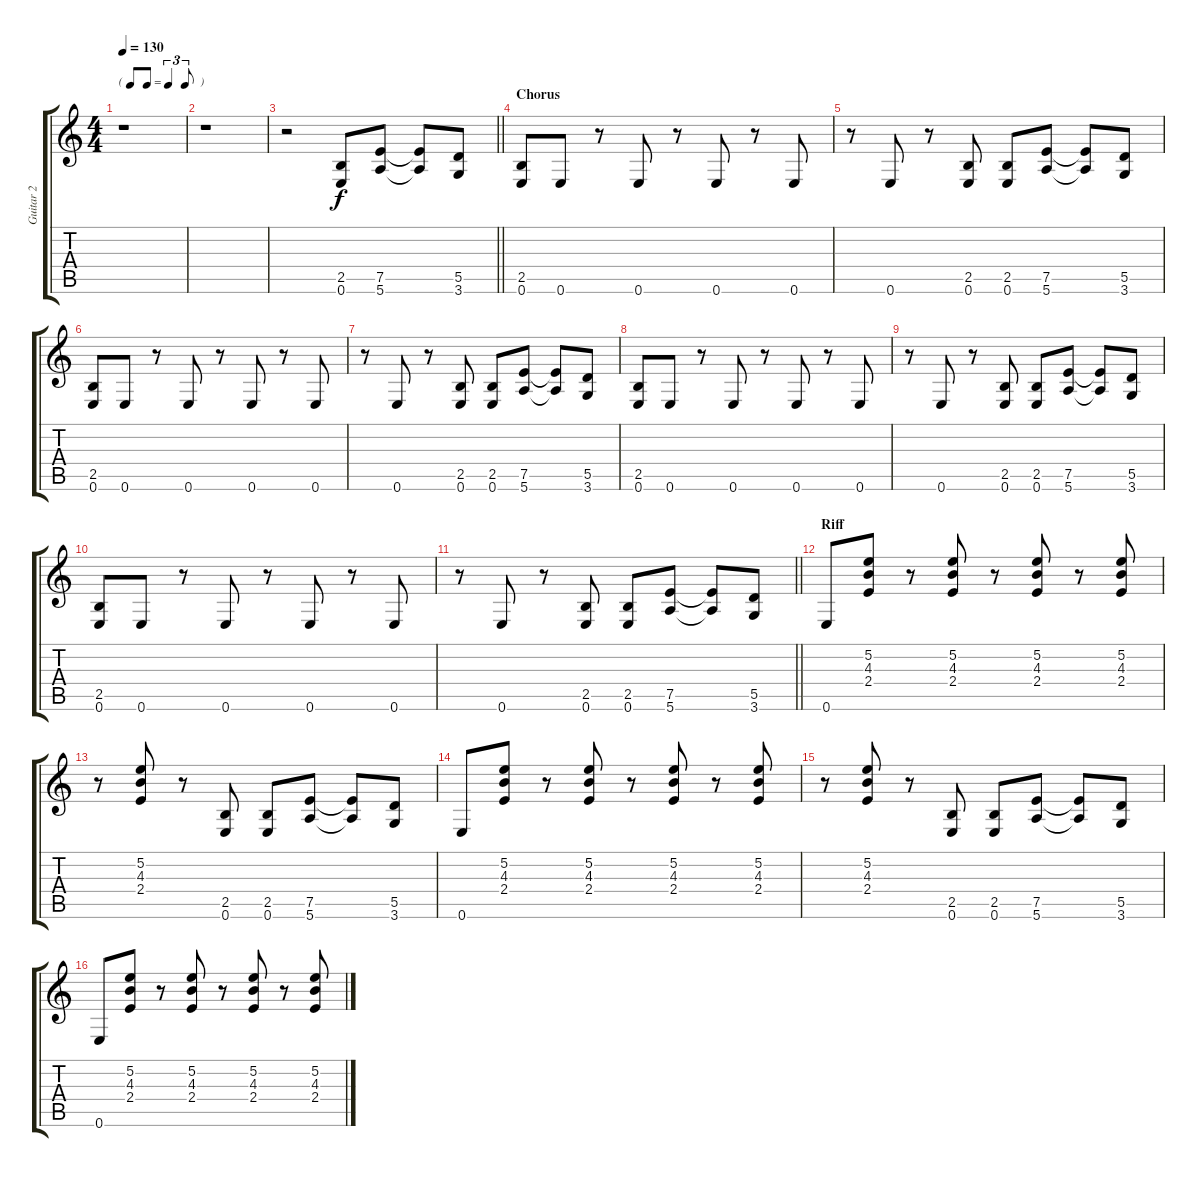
\track ("Guitar 2" "Guitar 2") {instrument distortionguitar}
\staff {score tabs}
\tuning (E4 B3 G3 D3 A2 E2) {hide}
\ts (4 4)
\tf triplet8th
\tempo 130
\clef g2
\ks c
r.1{dy f} |
r.1 |
\barLineRight lightlight
r.2 (2.5 0.6).8 (7.5 5.6).8 (7.5{t} 5.6{t}).8 (5.5 3.6).8 |
\section ("" "Chorus")
(2.5 0.6).8 0.6.8 r.8 0.6.8 r.8 0.6.8 r.8 0.6.8 |
r.8 0.6.8 r.8 (2.5 0.6).8 (2.5 0.6).8 (7.5 5.6).8 (7.5{t} 5.6{t}).8 (5.5 3.6).8 |
(2.5 0.6).8 0.6.8 r.8 0.6.8 r.8 0.6.8 r.8 0.6.8 |
r.8 0.6.8 r.8 (2.5 0.6).8 (2.5 0.6).8 (7.5 5.6).8 (7.5{t} 5.6{t}).8 (5.5 3.6).8 |
(2.5 0.6).8 0.6.8 r.8 0.6.8 r.8 0.6.8 r.8 0.6.8 |
r.8 0.6.8 r.8 (2.5 0.6).8 (2.5 0.6).8 (7.5 5.6).8 (7.5{t} 5.6{t}).8 (5.5 3.6).8 |
(2.5 0.6).8 0.6.8 r.8 0.6.8 r.8 0.6.8 r.8 0.6.8 |
\barLineRight lightlight
r.8 0.6.8 r.8 (2.5 0.6).8 (2.5 0.6).8 (7.5 5.6).8 (7.5{t} 5.6{t}).8 (5.5 3.6).8 |
\section ("" "Riff")
0.6.8 (5.2 4.3 2.4).8 r.8 (5.2 4.3 2.4).8 r.8 (5.2 4.3 2.4).8 r.8 (5.2 4.3 2.4).8 |
r.8 (5.2 4.3 2.4).8 r.8 (2.5 0.6).8 (2.5 0.6).8 (7.5 5.6).8 (7.5{t} 5.6{t}).8 (5.5 3.6).8 |
0.6.8 (5.2 4.3 2.4).8 r.8 (5.2 4.3 2.4).8 r.8 (5.2 4.3 2.4).8 r.8 (5.2 4.3 2.4).8 |
r.8 (5.2 4.3 2.4).8 r.8 (2.5 0.6).8 (2.5 0.6).8 (7.5 5.6).8 (7.5{t} 5.6{t}).8 (5.5 3.6).8 |
0.6.8 (5.2 4.3 2.4).8 r.8 (5.2 4.3 2.4).8 r.8 (5.2 4.3 2.4).8 r.8 (5.2 4.3 2.4).8
